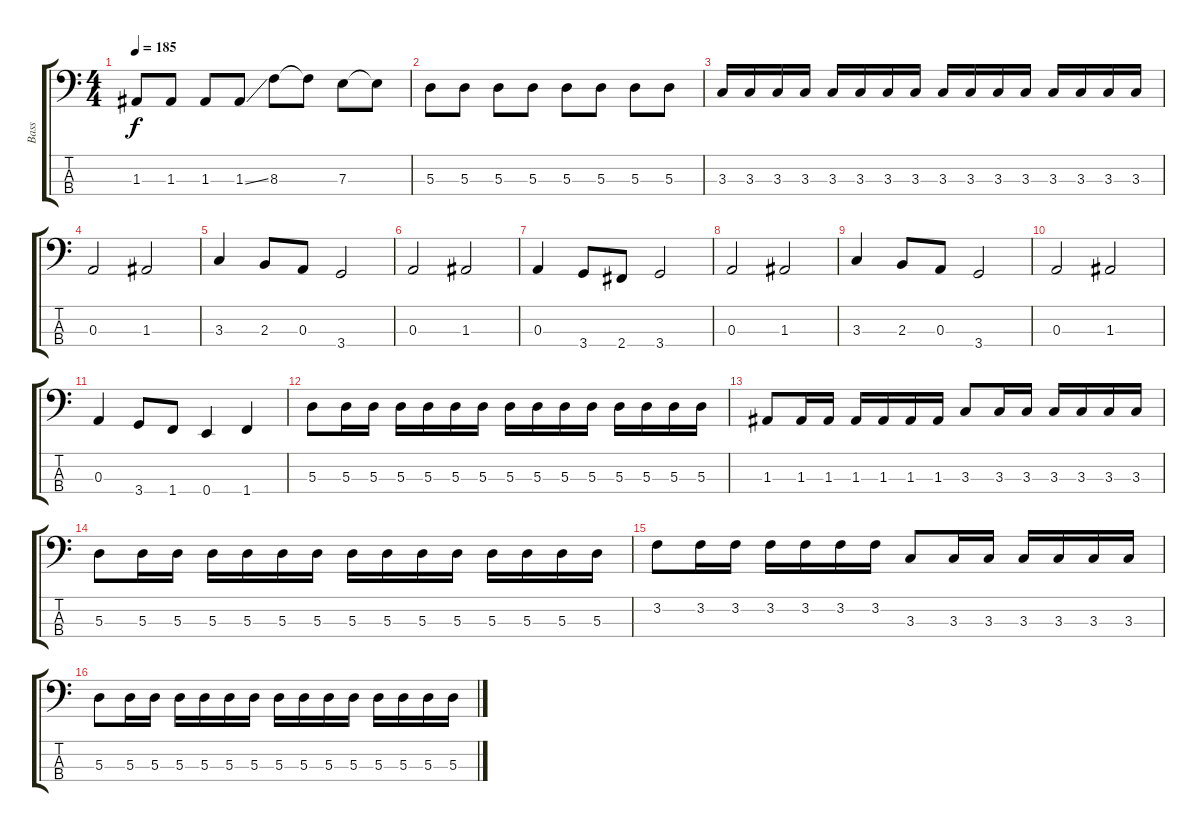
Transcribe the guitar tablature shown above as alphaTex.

\track ("Bass" "Bass") {instrument electricbassfinger}
\staff {score tabs}
\tuning (G2 D2 A1 E1) {hide}
\ts (4 4)
\tempo 185
\clef f4
\ks c
1.3.8{dy f} 1.3.8 1.3.8 1.3{ss}.8 8.3.8 8.3{t}.8 7.3.8 7.3{t}.8 |
5.3.8 5.3.8 5.3.8 5.3.8 5.3.8 5.3.8 5.3.8 5.3.8 |
3.3.16 3.3.16 3.3.16 3.3.16 3.3.16 3.3.16 3.3.16 3.3.16 3.3.16 3.3.16 3.3.16 3.3.16 3.3.16 3.3.16 3.3.16 3.3.16 |
0.3.2{volume 16} 1.3.2 |
3.3.4 2.3.8 0.3.8 3.4.2 |
0.3.2 1.3.2 |
0.3.4 3.4.8 2.4.8 3.4.2 |
0.3.2 1.3.2 |
3.3.4 2.3.8 0.3.8 3.4.2 |
0.3.2 1.3.2 |
0.3.4 3.4.8 1.4.8 0.4.4 1.4.4 |
5.3.8 5.3.16 5.3.16 5.3.16 5.3.16 5.3.16 5.3.16 5.3.16 5.3.16 5.3.16 5.3.16 5.3.16 5.3.16 5.3.16 5.3.16 |
1.3.8 1.3.16 1.3.16 1.3.16 1.3.16 1.3.16 1.3.16 3.3.8 3.3.16 3.3.16 3.3.16 3.3.16 3.3.16 3.3.16 |
5.3.8 5.3.16 5.3.16 5.3.16 5.3.16 5.3.16 5.3.16 5.3.16 5.3.16 5.3.16 5.3.16 5.3.16 5.3.16 5.3.16 5.3.16 |
3.2.8 3.2.16 3.2.16 3.2.16 3.2.16 3.2.16 3.2.16 3.3.8 3.3.16 3.3.16 3.3.16 3.3.16 3.3.16 3.3.16 |
5.3.8 5.3.16 5.3.16 5.3.16 5.3.16 5.3.16 5.3.16 5.3.16 5.3.16 5.3.16 5.3.16 5.3.16 5.3.16 5.3.16 5.3.16
